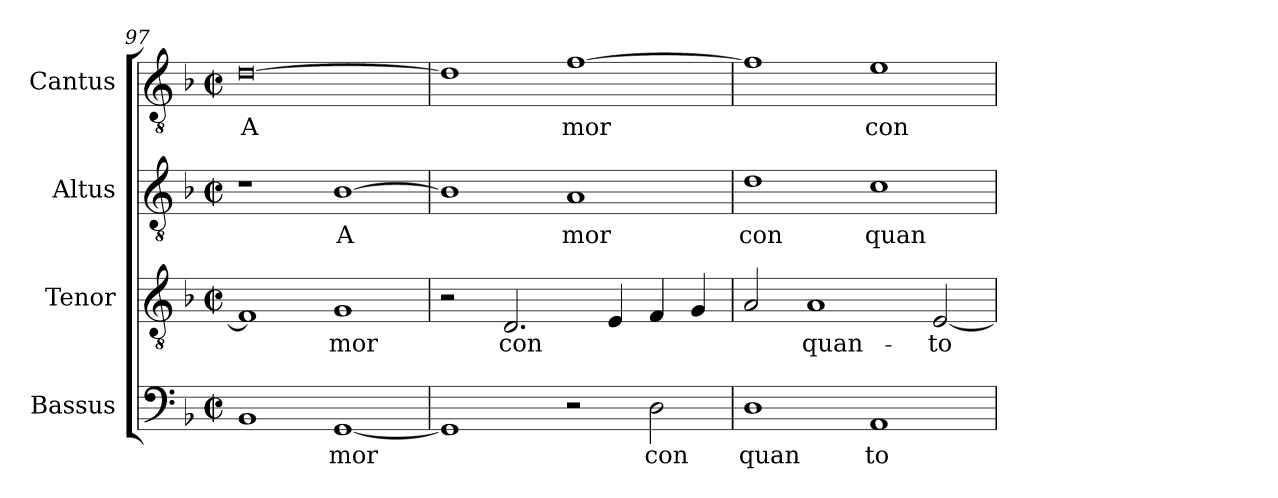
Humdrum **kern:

**kern	**text	**kern	**text	**kern	**text	**kern	**text
*part4	*part4	*part3	*part3	*part2	*part2	*part1	*part1
*staff4	*staff4	*staff3	*staff3	*staff2	*staff2	*staff1	*staff1
*I"Bassus	*	*I"Tenor	*	*I"Altus	*	*I"Cantus	*
*I'Bassus	*	*I'Tenor	*	*I'Altus	*	*I'Cantus	*
*clefF4	*	*clefGv2	*	*clefGv2	*	*clefGv2	*
*k[b-]	*	*k[b-]	*	*k[b-]	*	*k[b-]	*
*F:	*	*F:	*	*F:	*	*F:	*
*M2/2	*	*M2/2	*	*M2/2	*	*M2/2	*
*met(c|)	*	*met(c|)	*	*met(c|)	*	*met(c|)	*
=97	=97	=97	=97	=97	=97	=97	=97
!	!LO:LY:b:cj	!	!LO:LY:b:cj	!	!	!	!LO:LY:b:cj
1BB-	.	1F]	--	1r	.	[>0d	A-
!	!LO:LY:b:cj	!	!LO:LY:b:cj	!	!LO:LY:b:cj	!	!
[<1GG	mor	1G	-mor	[>1B-	A	.	.
=98	=98	=98	=98	=98	=98	=98	=98
!	!LO:LY:b:cj	!	!	!	!LO:LY:b:cj	!	!LO:LY:b:cj
1GG]	.	2r	.	1B-]	.	1d]	--
!	!	!	!LO:LY:b:cj	!	!	!	!
.	.	2.D/	con	.	.	.	.
!	!	!	!	!	!LO:LY:b:cj	!	!LO:LY:b:cj
2r	.	.	.	1A	mor	[>1f	-mor
!	!	!	!LO:LY:b:cj	!	!	!	!
.	.	4E/	.	.	.	.	.
!	!LO:LY:b:cj	!	!LO:LY:b:cj	!	!	!	!
2D\	con	4F/	.	.	.	.	.
!	!	!	!LO:LY:b:cj	!	!	!	!
.	.	4G/	.	.	.	.	.
=99	=99	=99	=99	=99	=99	=99	=99
!	!LO:LY:b:cj	!	!LO:LY:b:cj	!	!LO:LY:b:cj	!	!LO:LY:b:cj
1D	quan	2A/	.	1d	con	1f]	.
!	!	!	!LO:LY:b:cj	!	!	!	!
.	.	1A	quan-	.	.	.	.
!	!LO:LY:b:cj	!	!	!	!LO:LY:b:cj	!	!LO:LY:b:cj
1AA	to	.	.	1c	quan	1e	con
!	!	!	!LO:LY:b:cj	!	!	!	!
.	.	[<2E/	-to	.	.	.	.
=	=	=	=	=	=	=	=
*-	*-	*-	*-	*-	*-	*-	*-
